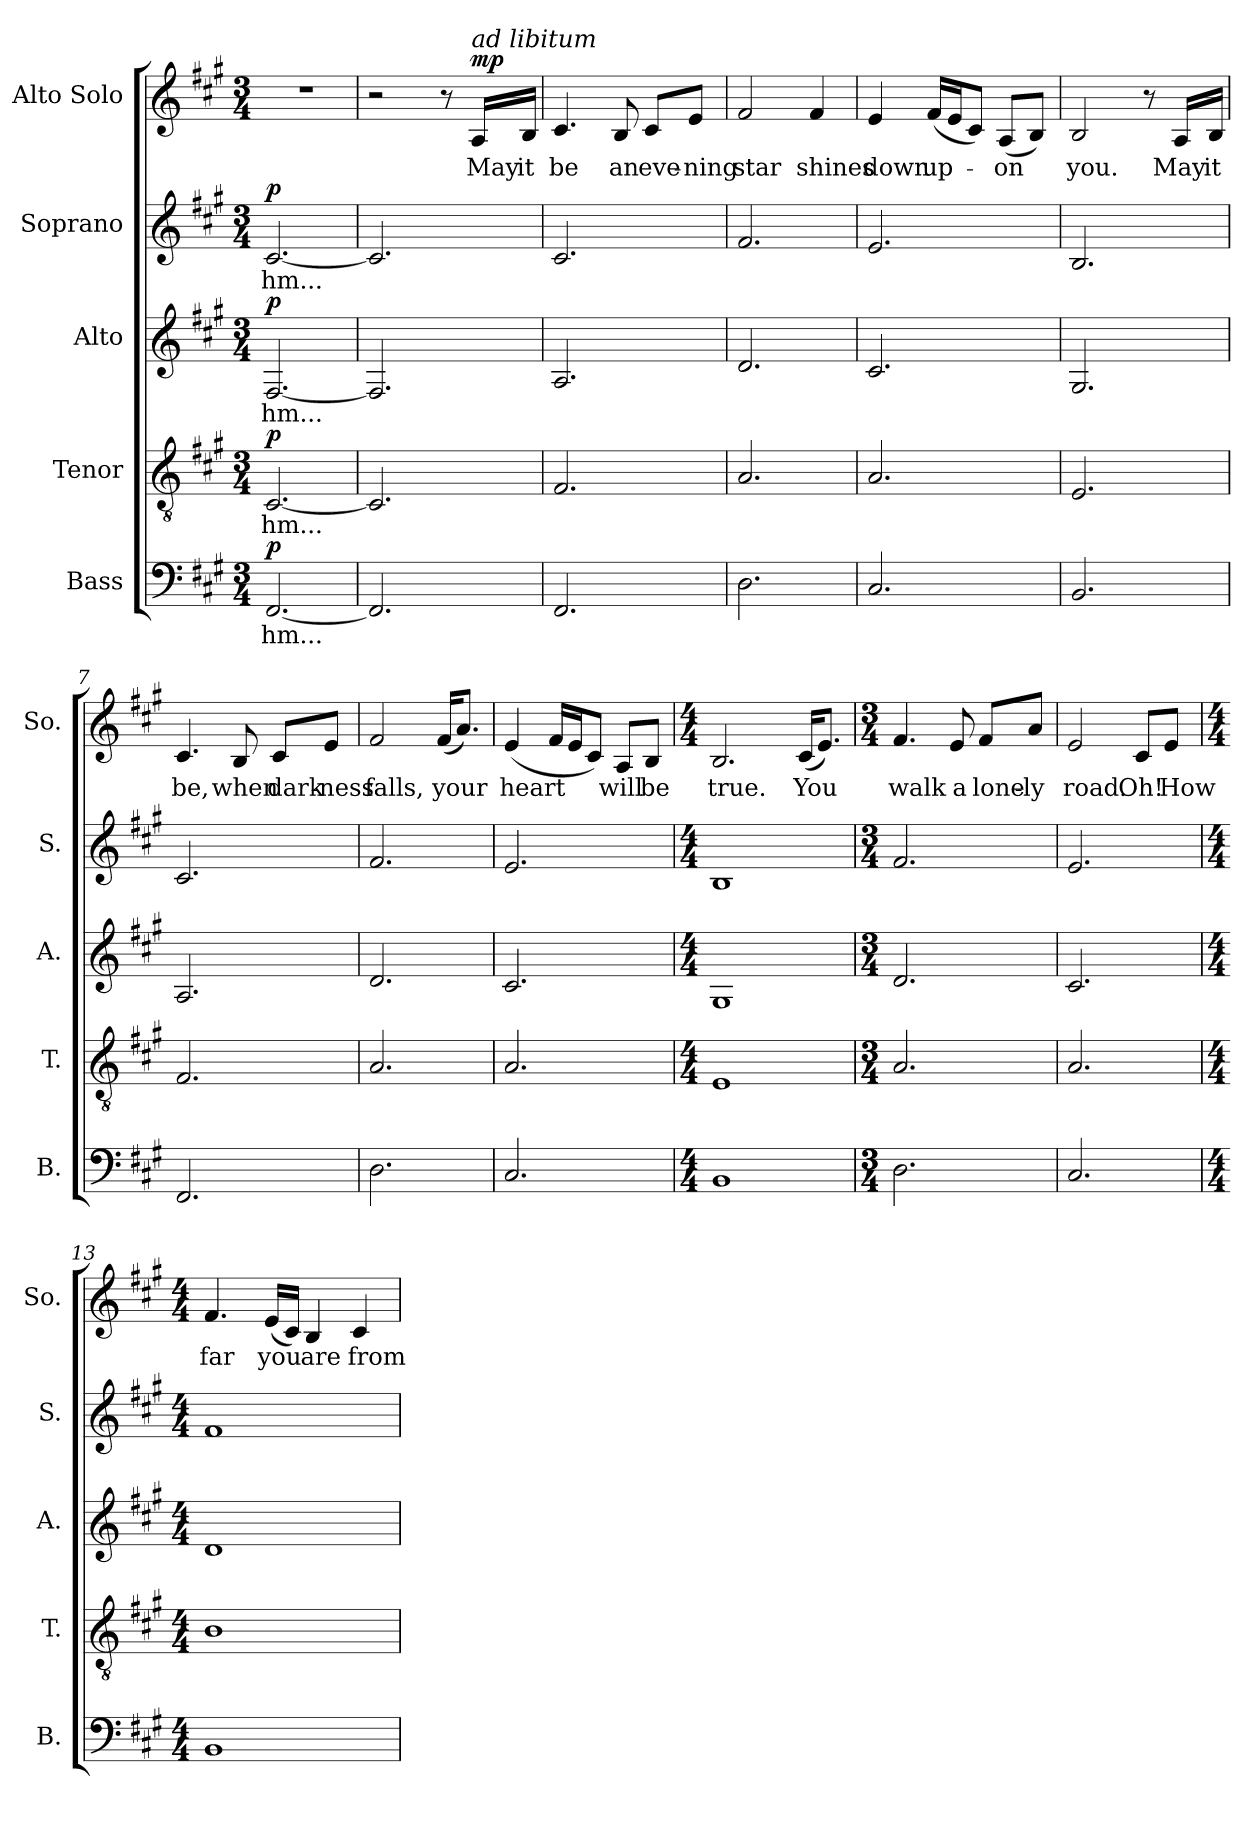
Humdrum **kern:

**kern	**text	**dynam	**kern	**text	**dynam	**kern	**text	**dynam	**kern	**text	**dynam	**kern	**text	**dynam
*part5	*part5	*part5	*part4	*part4	*part4	*part3	*part3	*part3	*part2	*part2	*part2	*part1	*part1	*part1
*staff5	*staff5	*staff5	*staff4	*staff4	*staff4	*staff3	*staff3	*staff3	*staff2	*staff2	*staff2	*staff1	*staff1	*staff1
*I"Bass	*	*	*I"Tenor	*	*	*I"Alto	*	*	*I"Soprano	*	*	*I"Alto Solo	*	*
*I'B.	*	*	*I'T.	*	*	*I'A.	*	*	*I'S.	*	*	*I'So.	*	*
*clefF4	*	*	*clefGv2	*	*	*clefG2	*	*	*clefG2	*	*	*clefG2	*	*
*k[f#c#g#]	*	*	*k[f#c#g#]	*	*	*k[f#c#g#]	*	*	*k[f#c#g#]	*	*	*k[f#c#g#]	*	*
*M3/4	*	*	*M3/4	*	*	*M3/4	*	*	*M3/4	*	*	*M3/4	*	*
*MM76	*	*	*MM76	*	*	*MM76	*	*	*MM76	*	*	*MM76	*	*
=1	=1	=1	=1	=1	=1	=1	=1	=1	=1	=1	=1	=1	=1	=1
!	!LO:LY:b	!LO:DY:b	!	!LO:LY:b	!LO:DY:b	!	!LO:LY:b	!LO:DY:b	!	!LO:LY:b	!LO:DY:b	!	!	!
[2.FF#/	hm...	p	[2.C#/	hm...	p	[2.F#/	hm...	p	[2.c#/	hm...	p	2.r	.	.
=2	=2	=2	=2	=2	=2	=2	=2	=2	=2	=2	=2	=2	=2	=2
2.FF#/]	.	.	2.C#/]	.	.	2.F#/]	.	.	2.c#/]	.	.	2r	.	.
.	.	.	.	.	.	.	.	.	.	.	.	8r	.	.
!	!	!	!	!	!	!	!	!	!	!	!	!LO:TX:a:i:t=ad libitum	!	!
!	!	!	!	!	!	!	!	!	!	!	!	!	!LO:LY:b	!LO:DY:b
.	.	.	.	.	.	.	.	.	.	.	.	16A/LL	May	mp
!	!	!	!	!	!	!	!	!	!	!	!	!	!LO:LY:b	!
.	.	.	.	.	.	.	.	.	.	.	.	16B/JJ	it	.
=3	=3	=3	=3	=3	=3	=3	=3	=3	=3	=3	=3	=3	=3	=3
!	!	!	!	!	!	!	!	!	!	!	!	!	!LO:LY:b	!
2.FF#/	.	.	2.F#/	.	.	2.A/	.	.	2.c#/	.	.	4.c#/	be	.
!	!	!	!	!	!	!	!	!	!	!	!	!	!LO:LY:b	!
.	.	.	.	.	.	.	.	.	.	.	.	8B/	an	.
!	!	!	!	!	!	!	!	!	!	!	!	!	!LO:LY:b	!
.	.	.	.	.	.	.	.	.	.	.	.	8c#/L	eve-	.
!	!	!	!	!	!	!	!	!	!	!	!	!	!LO:LY:b	!
.	.	.	.	.	.	.	.	.	.	.	.	8e/J	-ning	.
=4	=4	=4	=4	=4	=4	=4	=4	=4	=4	=4	=4	=4	=4	=4
!	!	!	!	!	!	!	!	!	!	!	!	!	!LO:LY:b	!
2.D\	.	.	2.A/	.	.	2.d/	.	.	2.f#/	.	.	2f#/	star	.
!	!	!	!	!	!	!	!	!	!	!	!	!	!LO:LY:b	!
.	.	.	.	.	.	.	.	.	.	.	.	4f#/	shines	.
=5	=5	=5	=5	=5	=5	=5	=5	=5	=5	=5	=5	=5	=5	=5
!	!	!	!	!	!	!	!	!	!	!	!	!	!LO:LY:b	!
2.C#/	.	.	2.A/	.	.	2.c#/	.	.	2.e/	.	.	4e/	down	.
!	!	!	!	!	!	!	!	!	!	!	!	!	!LO:LY:b	!
.	.	.	.	.	.	.	.	.	.	.	.	(<16f#/LL	up-	.
.	.	.	.	.	.	.	.	.	.	.	.	16e/J	.	.
.	.	.	.	.	.	.	.	.	.	.	.	8c#/J)	.	.
!	!	!	!	!	!	!	!	!	!	!	!	!	!LO:LY:b	!
.	.	.	.	.	.	.	.	.	.	.	.	(<8A/L	-on	.
.	.	.	.	.	.	.	.	.	.	.	.	8B/J)	.	.
=6	=6	=6	=6	=6	=6	=6	=6	=6	=6	=6	=6	=6	=6	=6
!	!	!	!	!	!	!	!	!	!	!	!	!	!LO:LY:b	!
2.BB/	.	.	2.E/	.	.	2.G#/	.	.	2.B/	.	.	2B/	you.	.
.	.	.	.	.	.	.	.	.	.	.	.	8r	.	.
!	!	!	!	!	!	!	!	!	!	!	!	!	!LO:LY:b	!
.	.	.	.	.	.	.	.	.	.	.	.	16A/LL	May	.
!	!	!	!	!	!	!	!	!	!	!	!	!	!LO:LY:b	!
.	.	.	.	.	.	.	.	.	.	.	.	16B/JJ	it	.
=7	=7	=7	=7	=7	=7	=7	=7	=7	=7	=7	=7	=7	=7	=7
!	!	!	!	!	!	!	!	!	!	!	!	!	!LO:LY:b	!
2.FF#/	.	.	2.F#/	.	.	2.A/	.	.	2.c#/	.	.	4.c#/	be,	.
!	!	!	!	!	!	!	!	!	!	!	!	!	!LO:LY:b	!
.	.	.	.	.	.	.	.	.	.	.	.	8B/	when	.
!	!	!	!	!	!	!	!	!	!	!	!	!	!LO:LY:b	!
.	.	.	.	.	.	.	.	.	.	.	.	8c#/L	dark-	.
!	!	!	!	!	!	!	!	!	!	!	!	!	!LO:LY:b	!
.	.	.	.	.	.	.	.	.	.	.	.	8e/J	-ness	.
!!LO:LB:g=z
=8	=8	=8	=8	=8	=8	=8	=8	=8	=8	=8	=8	=8	=8	=8
!	!	!	!	!	!	!	!	!	!	!	!	!	!LO:LY:b	!
2.D\	.	.	2.A/	.	.	2.d/	.	.	2.f#/	.	.	2f#/	falls,	.
!	!	!	!	!	!	!	!	!	!	!	!	!	!LO:LY:b	!
.	.	.	.	.	.	.	.	.	.	.	.	(<16f#/KL	your	.
.	.	.	.	.	.	.	.	.	.	.	.	8.a/J)	.	.
=9	=9	=9	=9	=9	=9	=9	=9	=9	=9	=9	=9	=9	=9	=9
!	!	!	!	!	!	!	!	!	!	!	!	!	!LO:LY:b	!
2.C#/	.	.	2.A/	.	.	2.c#/	.	.	2.e/	.	.	(<4e/	heart	.
.	.	.	.	.	.	.	.	.	.	.	.	16f#/LL	.	.
.	.	.	.	.	.	.	.	.	.	.	.	16e/J	.	.
.	.	.	.	.	.	.	.	.	.	.	.	8c#/J)	.	.
!	!	!	!	!	!	!	!	!	!	!	!	!	!LO:LY:b	!
.	.	.	.	.	.	.	.	.	.	.	.	8A/L	will	.
!	!	!	!	!	!	!	!	!	!	!	!	!	!LO:LY:b	!
.	.	.	.	.	.	.	.	.	.	.	.	8B/J	be	.
=10	=10	=10	=10	=10	=10	=10	=10	=10	=10	=10	=10	=10	=10	=10
*M4/4	*	*	*M4/4	*	*	*M4/4	*	*	*M4/4	*	*	*M4/4	*	*
!	!	!	!	!	!	!	!	!	!	!	!	!	!LO:LY:b	!
1BB	.	.	1E	.	.	1G#	.	.	1B	.	.	2.B/	true.	.
!	!	!	!	!	!	!	!	!	!	!	!	!	!LO:LY:b	!
.	.	.	.	.	.	.	.	.	.	.	.	(<16c#/KL	You	.
.	.	.	.	.	.	.	.	.	.	.	.	8.e/J)	.	.
=11	=11	=11	=11	=11	=11	=11	=11	=11	=11	=11	=11	=11	=11	=11
*M3/4	*	*	*M3/4	*	*	*M3/4	*	*	*M3/4	*	*	*M3/4	*	*
!	!	!	!	!	!	!	!	!	!	!	!	!	!LO:LY:b	!
2.D\	.	.	2.A/	.	.	2.d/	.	.	2.f#/	.	.	4.f#/	walk	.
!	!	!	!	!	!	!	!	!	!	!	!	!	!LO:LY:b	!
.	.	.	.	.	.	.	.	.	.	.	.	8e/	a	.
!	!	!	!	!	!	!	!	!	!	!	!	!	!LO:LY:b	!
.	.	.	.	.	.	.	.	.	.	.	.	8f#/L	lone-	.
!	!	!	!	!	!	!	!	!	!	!	!	!	!LO:LY:b	!
.	.	.	.	.	.	.	.	.	.	.	.	8a/J	-ly	.
=12	=12	=12	=12	=12	=12	=12	=12	=12	=12	=12	=12	=12	=12	=12
!	!	!	!	!	!	!	!	!	!	!	!	!	!LO:LY:b	!
2.C#/	.	.	2.A/	.	.	2.c#/	.	.	2.e/	.	.	2e/	road.	.
!	!	!	!	!	!	!	!	!	!	!	!	!	!LO:LY:b	!
.	.	.	.	.	.	.	.	.	.	.	.	8c#/L	Oh!	.
!	!	!	!	!	!	!	!	!	!	!	!	!	!LO:LY:b	!
.	.	.	.	.	.	.	.	.	.	.	.	8e/J	How	.
=13	=13	=13	=13	=13	=13	=13	=13	=13	=13	=13	=13	=13	=13	=13
*M4/4	*	*	*M4/4	*	*	*M4/4	*	*	*M4/4	*	*	*M4/4	*	*
!	!	!	!	!	!	!	!	!	!	!	!	!	!LO:LY:b	!
1BB	.	.	1B	.	.	1d	.	.	1f#	.	.	4.f#/	far	.
!	!	!	!	!	!	!	!	!	!	!	!	!	!LO:LY:b	!
.	.	.	.	.	.	.	.	.	.	.	.	(<16e/LL	you	.
.	.	.	.	.	.	.	.	.	.	.	.	16c#/JJ)	.	.
!	!	!	!	!	!	!	!	!	!	!	!	!	!LO:LY:b	!
.	.	.	.	.	.	.	.	.	.	.	.	4B/	are	.
!	!	!	!	!	!	!	!	!	!	!	!	!	!LO:LY:b	!
.	.	.	.	.	.	.	.	.	.	.	.	4c#/	from	.
=	=	=	=	=	=	=	=	=	=	=	=	=	=	=
*-	*-	*-	*-	*-	*-	*-	*-	*-	*-	*-	*-	*-	*-	*-
